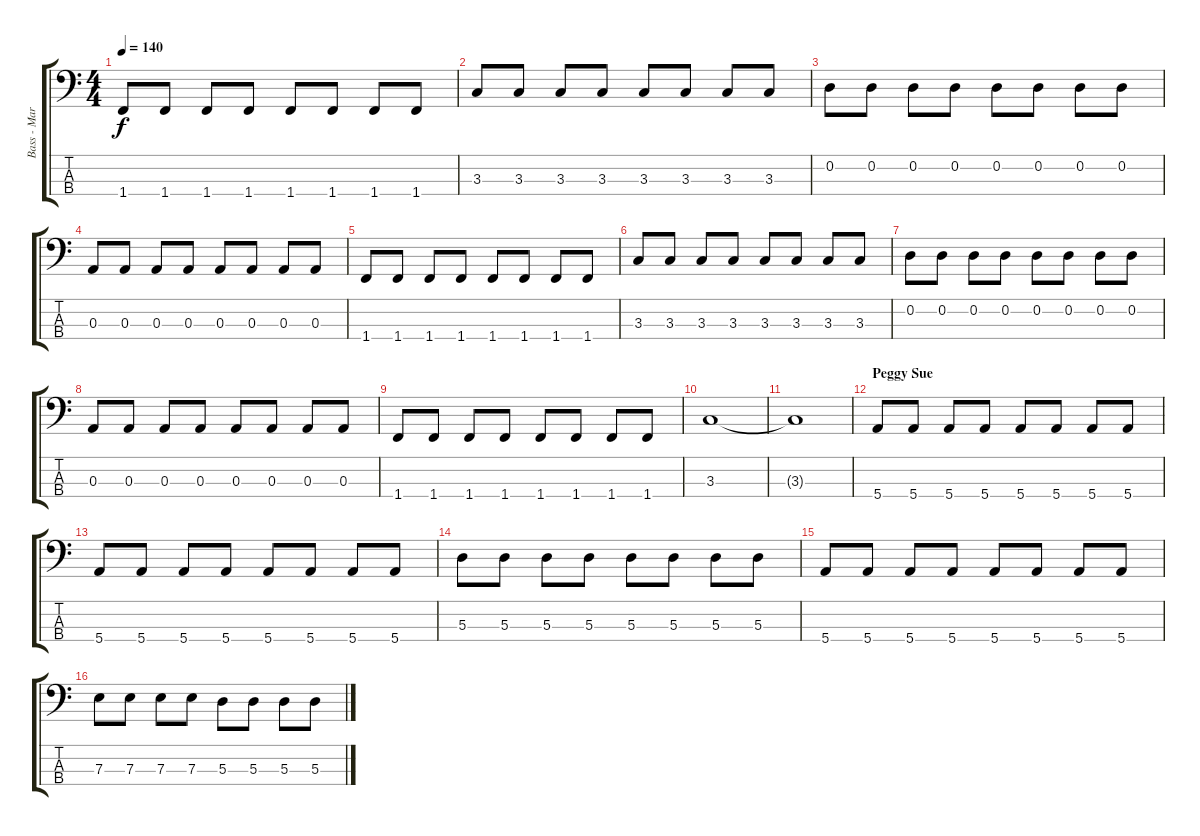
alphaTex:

\track ("Bass - Mark Allan Hoppus" "Bass - Mar") {instrument electricbasspick}
\staff {score tabs}
\tuning (G2 D2 A1 E1) {hide}
\ts (4 4)
\tempo 140
\clef f4
\ks c
1.4.8{dy f} 1.4.8 1.4.8 1.4.8 1.4.8 1.4.8 1.4.8 1.4.8 |
3.3.8 3.3.8 3.3.8 3.3.8 3.3.8 3.3.8 3.3.8 3.3.8 |
0.2.8 0.2.8 0.2.8 0.2.8 0.2.8 0.2.8 0.2.8 0.2.8 |
0.3.8 0.3.8 0.3.8 0.3.8 0.3.8 0.3.8 0.3.8 0.3.8 |
1.4.8 1.4.8 1.4.8 1.4.8 1.4.8 1.4.8 1.4.8 1.4.8 |
3.3.8 3.3.8 3.3.8 3.3.8 3.3.8 3.3.8 3.3.8 3.3.8 |
0.2.8 0.2.8 0.2.8 0.2.8 0.2.8 0.2.8 0.2.8 0.2.8 |
0.3.8 0.3.8 0.3.8 0.3.8 0.3.8 0.3.8 0.3.8 0.3.8 |
1.4.8 1.4.8 1.4.8 1.4.8 1.4.8 1.4.8 1.4.8 1.4.8 |
3.3.1 |
3.3{t}.1 |
\section ("" "Peggy Sue")
5.4.8 5.4.8 5.4.8 5.4.8 5.4.8 5.4.8 5.4.8 5.4.8 |
5.4.8 5.4.8 5.4.8 5.4.8 5.4.8 5.4.8 5.4.8 5.4.8 |
5.3.8 5.3.8 5.3.8 5.3.8 5.3.8 5.3.8 5.3.8 5.3.8 |
5.4.8 5.4.8 5.4.8 5.4.8 5.4.8 5.4.8 5.4.8 5.4.8 |
7.3.8 7.3.8 7.3.8 7.3.8 5.3.8 5.3.8 5.3.8 5.3.8
